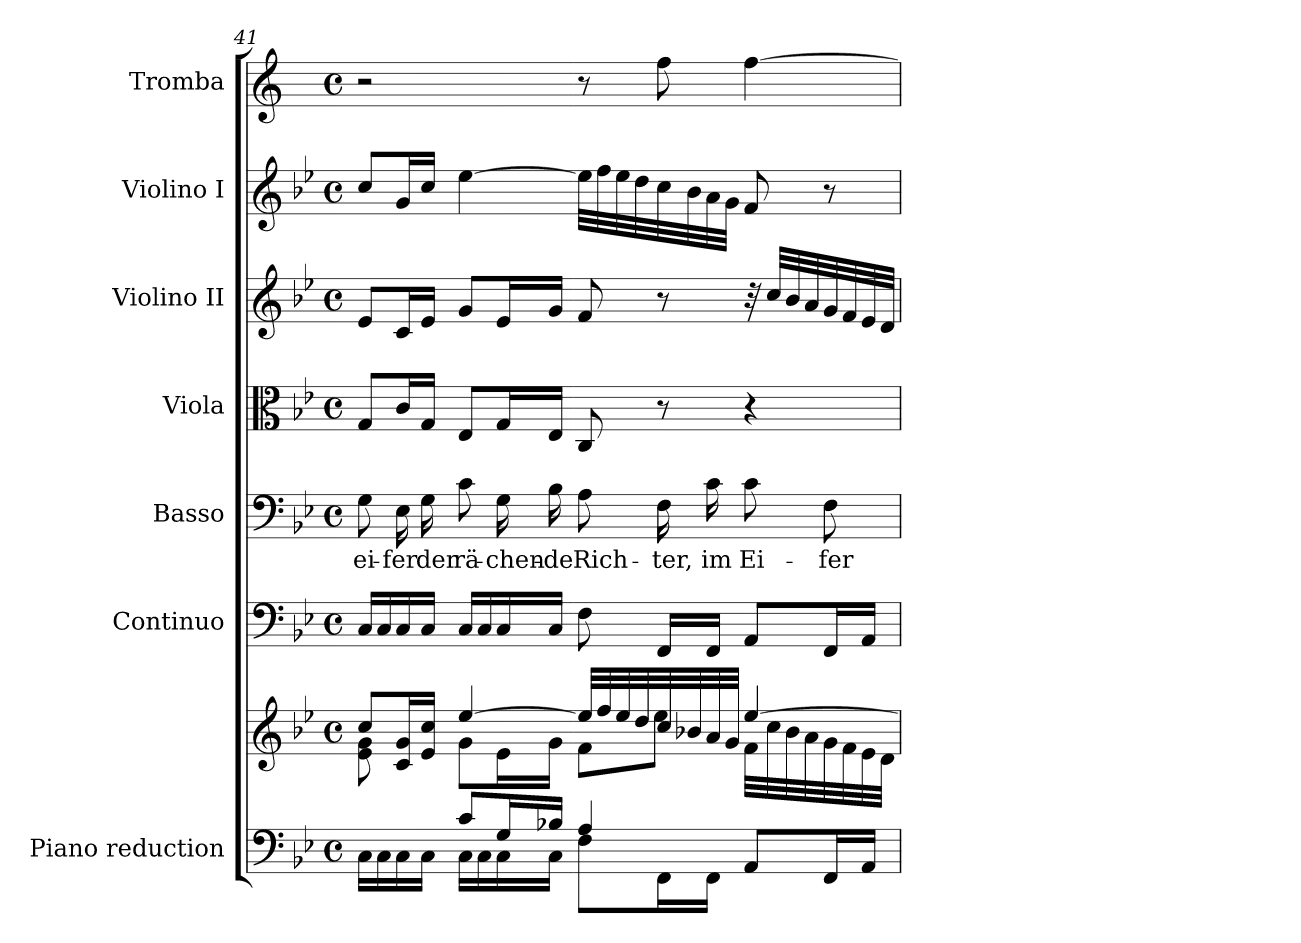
**kern	**kern	**kern	**kern	**text	**kern	**kern	**kern	**kern
*part7	*part7	*part6	*part5	*part5	*part4	*part3	*part2	*part1
*staff8	*staff7	*staff6	*staff5	*staff5	*staff4	*staff3	*staff2	*staff1
*I"Piano reduction	*	*I"Continuo	*I"Basso	*	*I"Viola	*I"Violino II	*I"Violino I	*I"Tromba
*I'Pno	*	*	*	*	*	*	*	*
*clefF4	*clefG2	*clefF4	*clefF4	*	*clefC3	*clefG2	*clefG2	*clefG2
*	*	*	*	*	*	*	*	*ITrd1c2
*k[b-e-]	*k[b-e-]	*k[b-e-]	*k[b-e-]	*	*k[b-e-]	*k[b-e-]	*k[b-e-]	*k[b-e-]
*M4/4	*M4/4	*M4/4	*M4/4	*	*M4/4	*M4/4	*M4/4	*M4/4
*met(c)	*met(c)	*met(c)	*met(c)	*	*met(c)	*met(c)	*met(c)	*met(c)
=41	=41	=41	=41	=41	=41	=41	=41	=41
*^	*^	*	*	*	*	*	*	*
*	*	*	*^	*	*	*	*	*	*	*
!	!	!	!	!	!	!	!LO:LY:b	!	!	!	!
8ryy	16C\LL	8cc/L	4ryy	8e-\ 8g\L	16C/LL	8G\	ei-	8G/L	8e-/L	8cc/L	2r
.	16C\	.	.	.	16C/	.	.	.	.	.	.
!	!	!	!	!	!	!	!LO:LY:b	!	!	!	!
16E-/L	16C\	16c/ 16g/L	.	2..ryy	16C/	16E-\	fer	16c/L	16c/L	16g/L	.
!	!	!	!	!	!	!	!LO:LY:b	!	!	!	!
16G/JJ	16C\JJ	16e-/ 16cc/JJ	.	.	16C/JJ	16G\	der	16G/JJ	16e-/JJ	16cc/JJ	.
!	!	!	!	!	!	!	!LO:LY:b	!	!	!	!
8c/L	16C\LL	[4ee-/	8g\L	.	16C/LL	8c\	rä-	8E-/L	8g/L	[4ee-\	.
.	16C\	.	.	.	16C/	.	.	.	.	.	.
!	!	!	!	!	!	!	!LO:LY:b	!	!	!	!
16G/L	16C\	.	16e-\L	.	16C/	16G\	chen-	16G/L	16e-/L	.	.
!	!	!	!	!	!	!	!LO:LY:b	!	!	!	!
16B-X/JJ	16C\JJ	.	16g\JJ	.	16C/JJ	16B-\	de	16E-/JJ	16g/JJ	.	.
!	!	!	!	!	!	!	!LO:LY:b	!	!	!	!
4A/	8F\L	32ee-/LLL]	8f\L	.	8F\	8A\	Rich-	8C/	8f/	32ee-\LLL]	8r
.	.	32ff/	.	.	.	.	.	.	.	32ff\	.
.	.	32ee-/	.	.	.	.	.	.	.	32ee-\	.
.	.	32dd/	.	.	.	.	.	.	.	32dd\	.
!	!	!	!	!	!	!	!LO:LY:b	!	!	!	!
.	16FF\L	32cc/	8ee-\J	.	16FF/LL	16F\	ter,	8r	8r	32cc\	8ee-\
.	.	32b-X/	.	.	.	.	.	.	.	32b-\	.
!	!	!	!	!	!	!	!LO:LY:b	!	!	!	!
.	16FF\JJ	32a/	.	.	16FF/JJ	16c\	im	.	.	32a\	.
.	.	32g/JJJ	.	.	.	.	.	.	.	32g\JJJ	.
!	!	!	!	!	!	!	!LO:LY:b	!	!	!	!
8AA/L	4ryy	[4ee-/	32f\LLL	.	8AA/L	8c\	Ei-	4r	32r	8f/	[4ee-\
.	.	.	32cc\	.	.	.	.	.	32cc/LLL	.	.
.	.	.	32b-\	.	.	.	.	.	32b-/	.	.
.	.	.	32a\	.	.	.	.	.	32a/	.	.
!	!	!	!	!	!	!	!LO:LY:b	!	!	!	!
16FF/L	.	.	32g\	.	16FF/L	8F\	fer	.	32g/	8r	.
.	.	.	32f\	.	.	.	.	.	32f/	.	.
16AA/JJ	.	.	32e-\	.	16AA/JJ	.	.	.	32e-/	.	.
.	.	.	32d\JJJ	.	.	.	.	.	32d/JJJ	.	.
*v	*v	*	*	*	*	*	*	*	*	*	*
*	*v	*v	*v	*	*	*	*	*	*	*
=	=	=	=	=	=	=	=	=
*-	*-	*-	*-	*-	*-	*-	*-	*-
